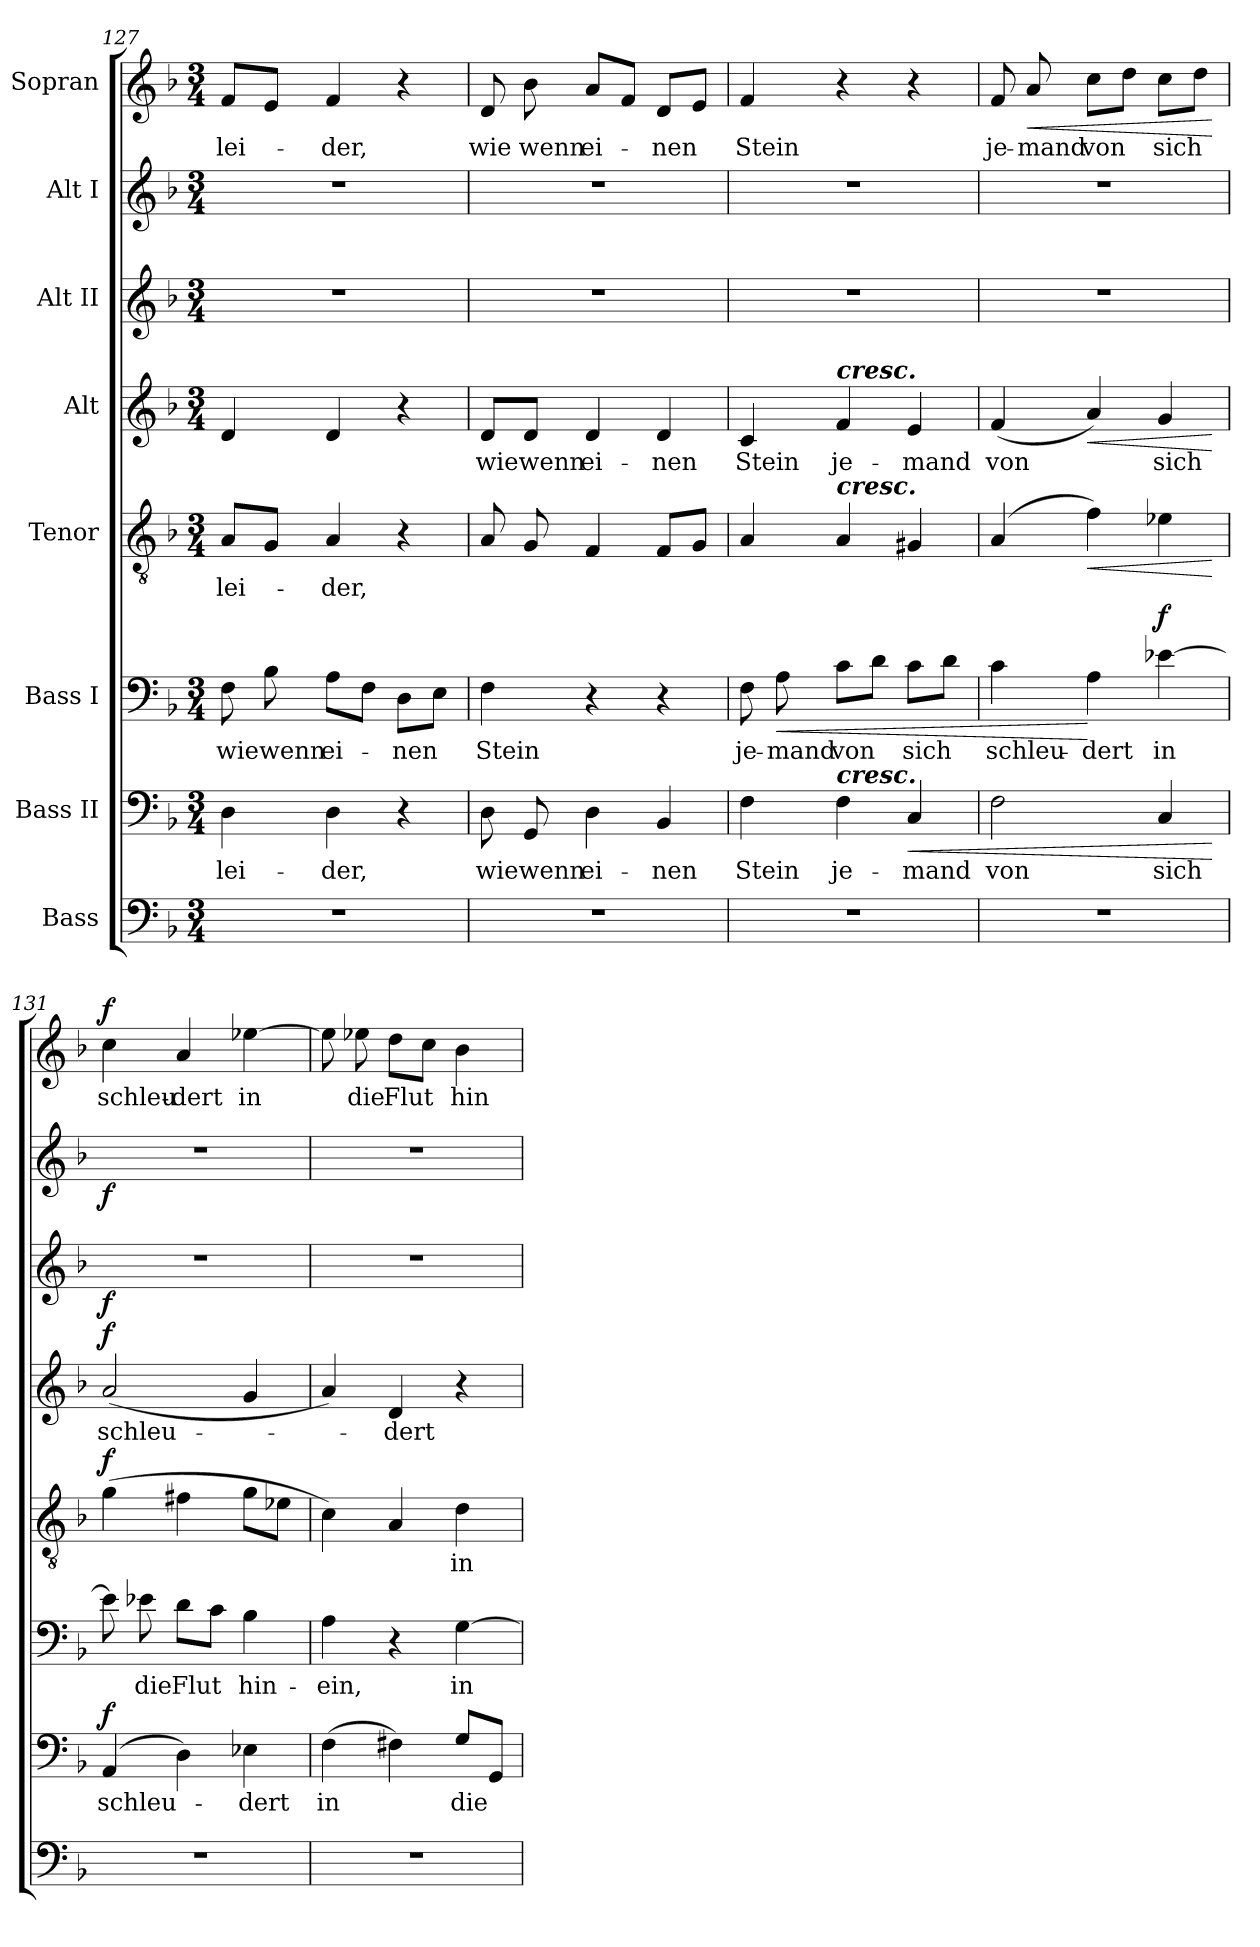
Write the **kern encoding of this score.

**kern	**kern	**text	**dynam	**kern	**text	**dynam	**kern	**text	**dynam	**kern	**text	**dynam	**kern	**dynam	**kern	**dynam	**kern	**text	**dynam
*part8	*part7	*part7	*part7	*part6	*part6	*part6	*part5	*part5	*part5	*part4	*part4	*part4	*part3	*part3	*part2	*part2	*part1	*part1	*part1
*staff8	*staff7	*staff7	*staff7	*staff6	*staff6	*staff6	*staff5	*staff5	*staff5	*staff4	*staff4	*staff4	*staff3	*staff3	*staff2	*staff2	*staff1	*staff1	*staff1
*I"Bass	*I"Bass II	*	*	*I"Bass I	*	*	*I"Tenor	*	*	*I"Alt	*	*	*I"Alt II	*	*I"Alt I	*	*I"Sopran	*	*
*clefF4	*clefF4	*	*	*clefF4	*	*	*clefGv2	*	*	*clefG2	*	*	*clefG2	*	*clefG2	*	*clefG2	*	*
*k[b-]	*k[b-]	*	*	*k[b-]	*	*	*k[b-]	*	*	*k[b-]	*	*	*k[b-]	*	*k[b-]	*	*k[b-]	*	*
*M3/4	*M3/4	*	*	*M3/4	*	*	*M3/4	*	*	*M3/4	*	*	*M3/4	*	*M3/4	*	*M3/4	*	*
=127	=127	=127	=127	=127	=127	=127	=127	=127	=127	=127	=127	=127	=127	=127	=127	=127	=127	=127	=127
2.r	4D\	lei-	.	8F\	wie	.	8A/L	lei-	.	4d/	.	.	2.r	.	2.r	.	8f/L	lei-	.
.	.	.	.	8B-\	wenn	.	8G/J	.	.	.	.	.	.	.	.	.	8e/J	.	.
.	4D\	-der,	.	8A\L	-ei-	.	4A/	-der,	.	4d/	.	.	.	.	.	.	4f/	-der,	.
.	.	.	.	8F\J	.	.	.	.	.	.	.	.	.	.	.	.	.	.	.
.	4r	.	.	8D\L	-nen	.	4r	.	.	4r	.	.	.	.	.	.	4r	.	.
.	.	.	.	8E\J	.	.	.	.	.	.	.	.	.	.	.	.	.	.	.
!!LO:LB:g=z
=128	=128	=128	=128	=128	=128	=128	=128	=128	=128	=128	=128	=128	=128	=128	=128	=128	=128	=128	=128
2.r	8D\	wie	.	4F\	Stein	.	8A/	.	.	8d/L	wie	.	2.r	.	2.r	.	8d/	wie	.
.	8GG/	wenn	.	.	.	.	8G/	.	.	8d/J	wenn	.	.	.	.	.	8b-\	wenn	.
.	4D\	ei-	.	4r	.	.	4F/	.	.	4d/	ei-	.	.	.	.	.	8a/L	ei-	.
.	.	.	.	.	.	.	.	.	.	.	.	.	.	.	.	.	8f/J	.	.
.	4BB-/	-nen	.	4r	.	.	8F/L	.	.	4d/	-nen	.	.	.	.	.	8d/L	-nen	.
.	.	.	.	.	.	.	8G/J	.	.	.	.	.	.	.	.	.	8e/J	.	.
=129	=129	=129	=129	=129	=129	=129	=129	=129	=129	=129	=129	=129	=129	=129	=129	=129	=129	=129	=129
2.r	4F\	Stein	.	8F\	je-	.	4A/	.	.	4c/	Stein	.	2.r	.	2.r	.	4f/	Stein	.
!	!	!	!	!	!	!LO:HP:b	!	!	!	!	!	!	!	!	!	!	!	!	!
.	.	.	.	8A\	-mand	<	.	.	.	.	.	.	.	.	.	.	.	.	.
!	!	!	!	!	!	!	!	!	!	!LO:TX:a:Bi:t=cresc.	!	!	!	!	!	!	!	!	!
!	!	!	!	!	!	!	!LO:TX:a:Bi:t=cresc.	!	!	!	!	!	!	!	!	!	!	!	!
!	!LO:TX:a:Bi:t=cresc.	!	!	!	!	!	!	!	!	!	!	!	!	!	!	!	!	!	!
.	4F\	je-	.	8c\L	von	.	4A/	.	.	4f/	je-	.	.	.	.	.	4r	.	.
.	.	.	.	8d\J	.	.	.	.	.	.	.	.	.	.	.	.	.	.	.
!	!	!	!LO:HP:b	!	!	!	!	!	!	!	!	!	!	!	!	!	!	!	!
.	4C/	-mand	<	8c\L	sich	.	4G#X/	.	.	4e/	-mand	.	.	.	.	.	4r	.	.
.	.	.	.	8d\J	.	.	.	.	.	.	.	.	.	.	.	.	.	.	.
=130	=130	=130	=130	=130	=130	=130	=130	=130	=130	=130	=130	=130	=130	=130	=130	=130	=130	=130	=130
2.r	2F\	von	.	4c\	schleu-	.	(4A/	.	.	(4f/	von	.	2.r	.	2.r	.	8f/	je-	.
!	!	!	!	!	!	!	!	!	!	!	!	!	!	!	!	!	!	!	!LO:HP:b
.	.	.	.	.	.	.	.	.	.	.	.	.	.	.	.	.	8a/	-mand	<
!	!	!	!	!	!	!	!	!	!LO:HP:b	!	!	!LO:HP:b	!	!	!	!	!	!	!
.	.	.	.	4A\	-dert	[	4f\)	.	<	4a/)	.	<	.	.	.	.	8cc\L	von	.
.	.	.	.	.	.	.	.	.	.	.	.	.	.	.	.	.	8dd\J	.	.
!	!	!	!	!	!	!LO:DY:a	!	!	!	!	!	!	!	!	!	!	!	!	!
.	4C/	sich	.	[4e-X\	-in	f	4e-X\	.	.	4g/	sich	.	.	.	.	.	8cc\L	sich	.
.	.	.	.	.	.	.	.	.	.	.	.	.	.	.	.	.	8dd\J	.	.
.	.	.	[	.	.	.	.	.	[	.	.	[	.	.	.	.	.	.	[
=131	=131	=131	=131	=131	=131	=131	=131	=131	=131	=131	=131	=131	=131	=131	=131	=131	=131	=131	=131
!	!	!	!LO:DY:a	!	!	!	!	!	!LO:DY:a	!	!	!LO:DY:a	!	!LO:DY:b	!	!LO:DY:b	!	!	!LO:DY:a
2.r	(4AA/	schleu-	f	8e-\]	.	.	(4g\	.	f	(2a/	schleu-	f	2.r	f	2.r	f	4cc\	schleu-	f
.	.	.	.	8e-X\	die	.	.	.	.	.	.	.	.	.	.	.	.	.	.
.	4D\)	.	.	8d\L	Flut	.	4f#X\	.	.	.	.	.	.	.	.	.	4a/	-dert	.
.	.	.	.	8c\J	.	.	.	.	.	.	.	.	.	.	.	.	.	.	.
.	4E-X\	-dert	.	4B-\	hin-	.	8g\L	.	.	4g/	.	.	.	.	.	.	[4ee-X\	-in	.
.	.	.	.	.	.	.	8e-X\J	.	.	.	.	.	.	.	.	.	.	.	.
=132	=132	=132	=132	=132	=132	=132	=132	=132	=132	=132	=132	=132	=132	=132	=132	=132	=132	=132	=132
2.r	(4F\	in	.	4A\	-ein,	.	4c\)	.	.	4a/)	.	.	2.r	.	2.r	.	8ee-\]	.	.
.	.	.	.	.	.	.	.	.	.	.	.	.	.	.	.	.	8ee-X\	die	.
.	4F#X\)	.	.	4r	.	.	4A/	.	.	4d/	-dert	.	.	.	.	.	8dd\L	Flut	.
.	.	.	.	.	.	.	.	.	.	.	.	.	.	.	.	.	8cc\J	.	.
.	8G/L	die	.	[4G\	-in	.	4d\	in	.	4r	.	.	.	.	.	.	4b-\	hin-	.
.	8GG/J	.	.	.	.	.	.	.	.	.	.	.	.	.	.	.	.	.	.
=	=	=	=	=	=	=	=	=	=	=	=	=	=	=	=	=	=	=	=
*-	*-	*-	*-	*-	*-	*-	*-	*-	*-	*-	*-	*-	*-	*-	*-	*-	*-	*-	*-
